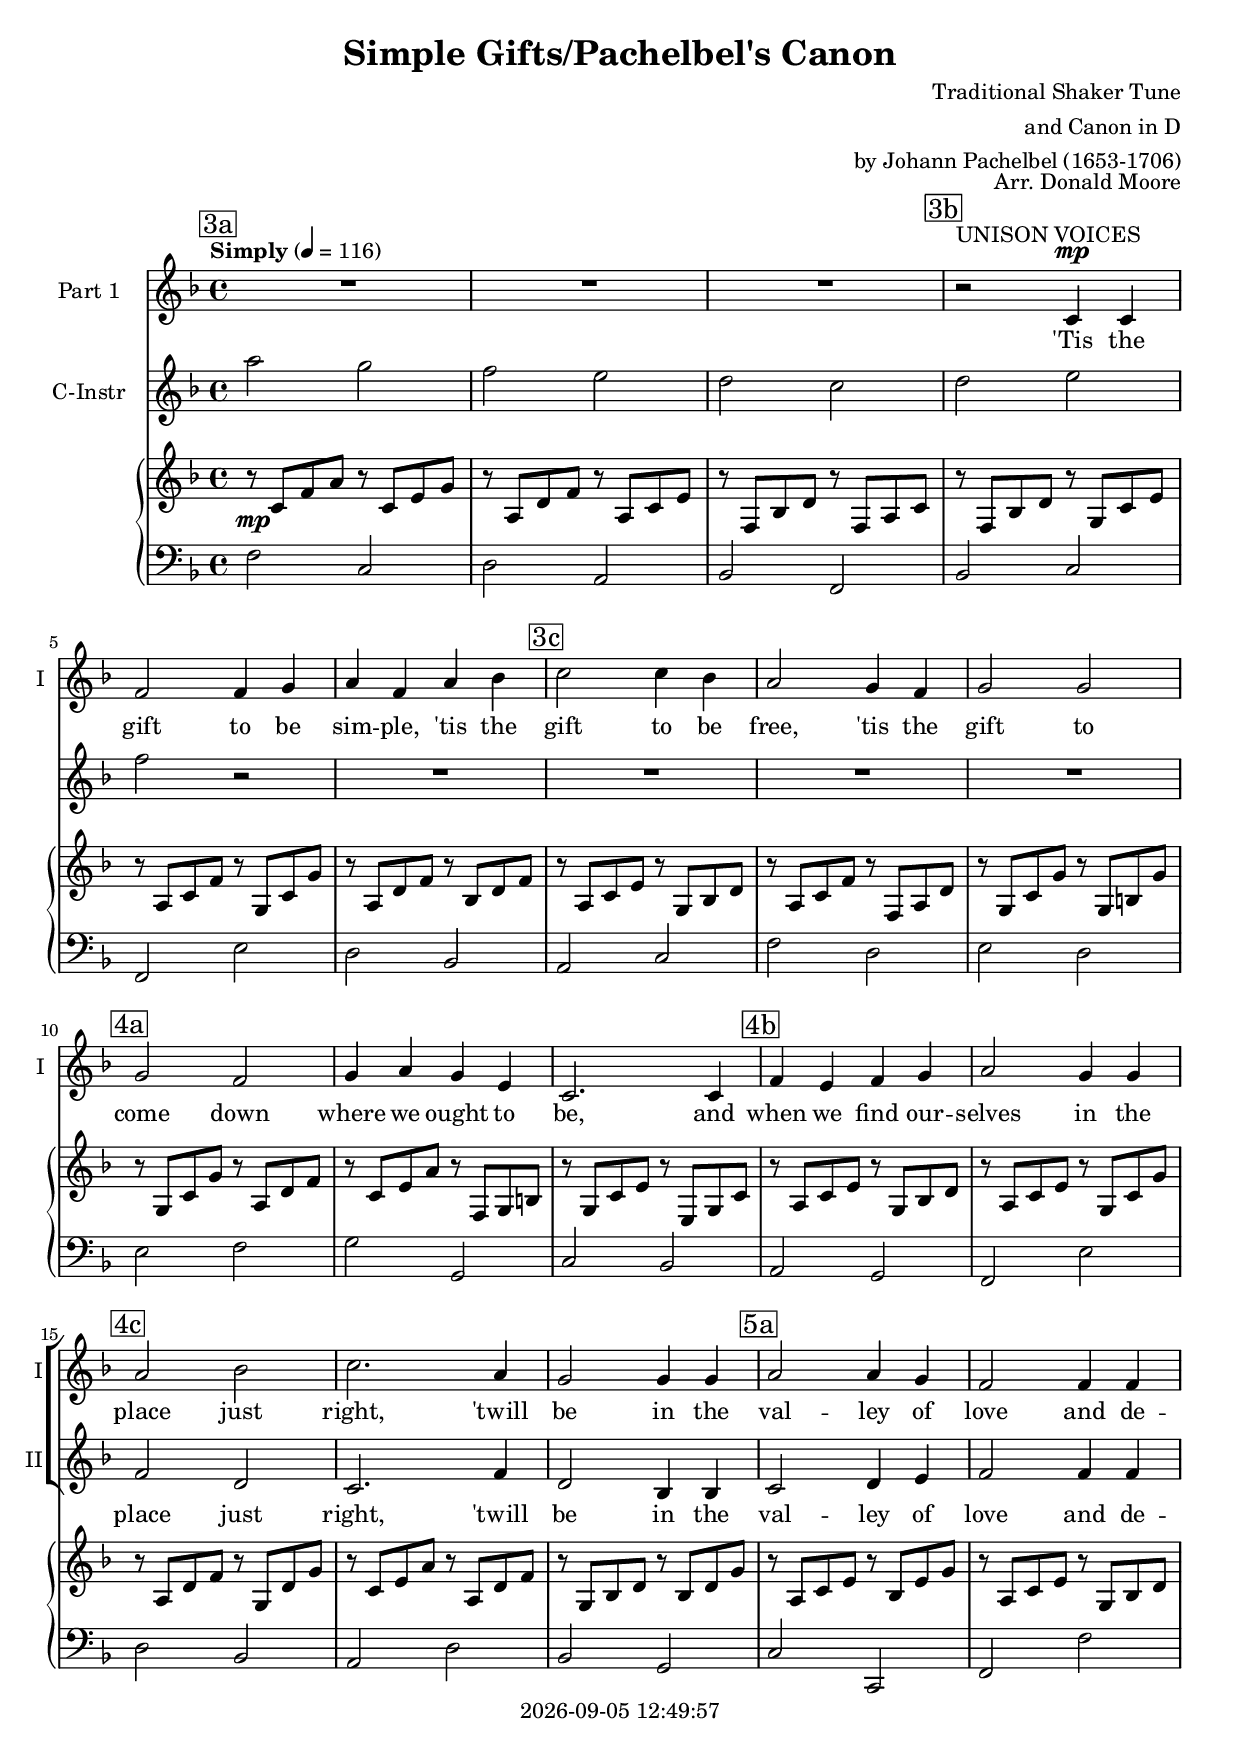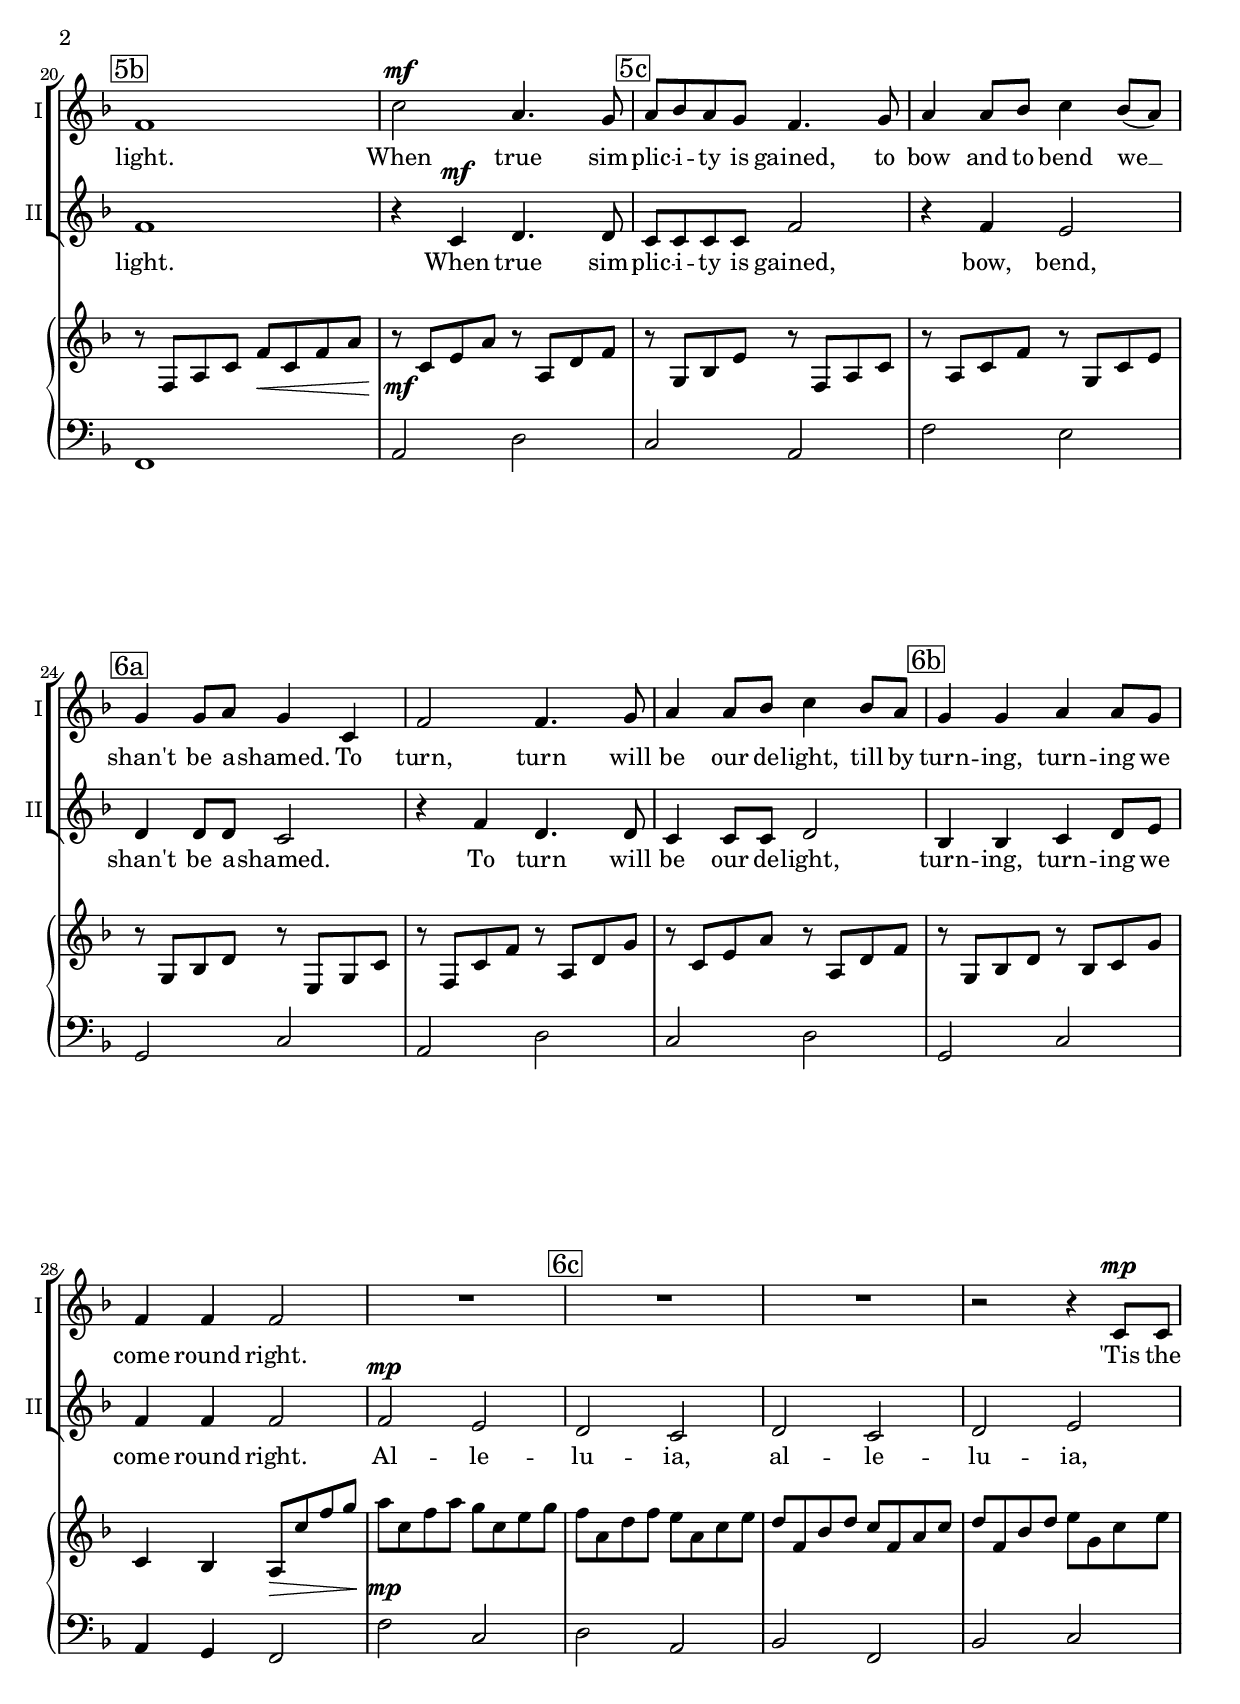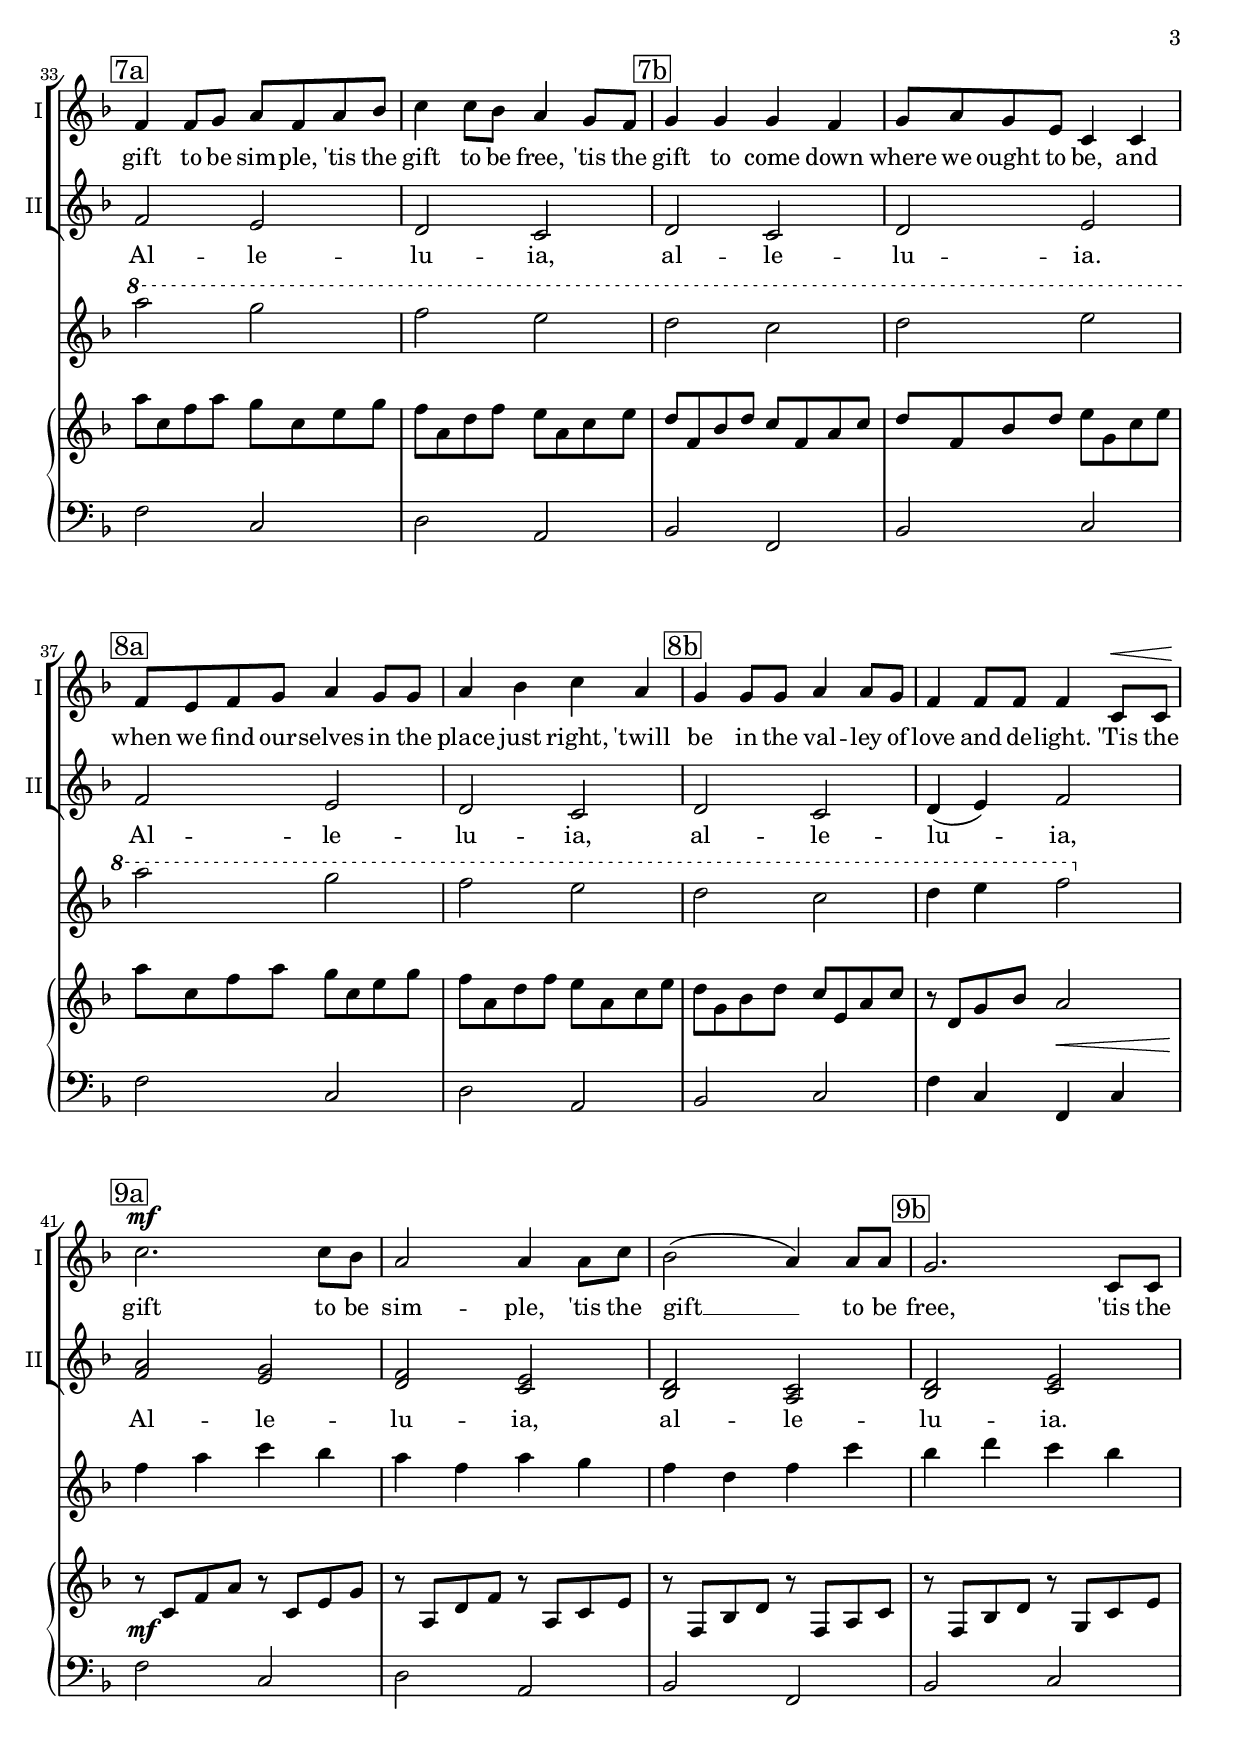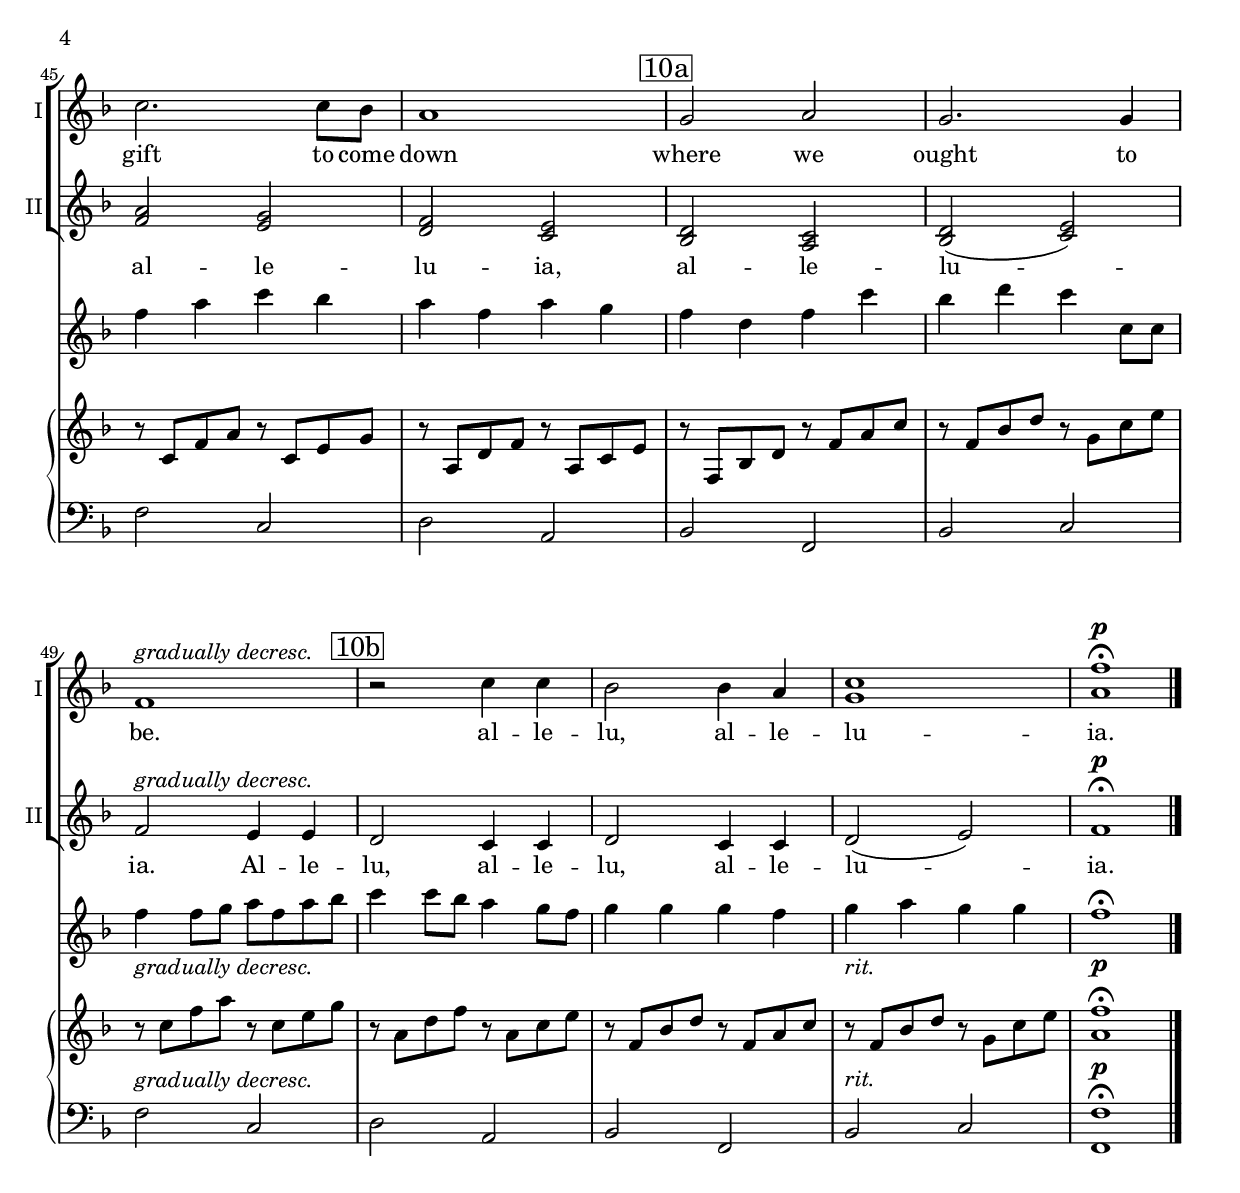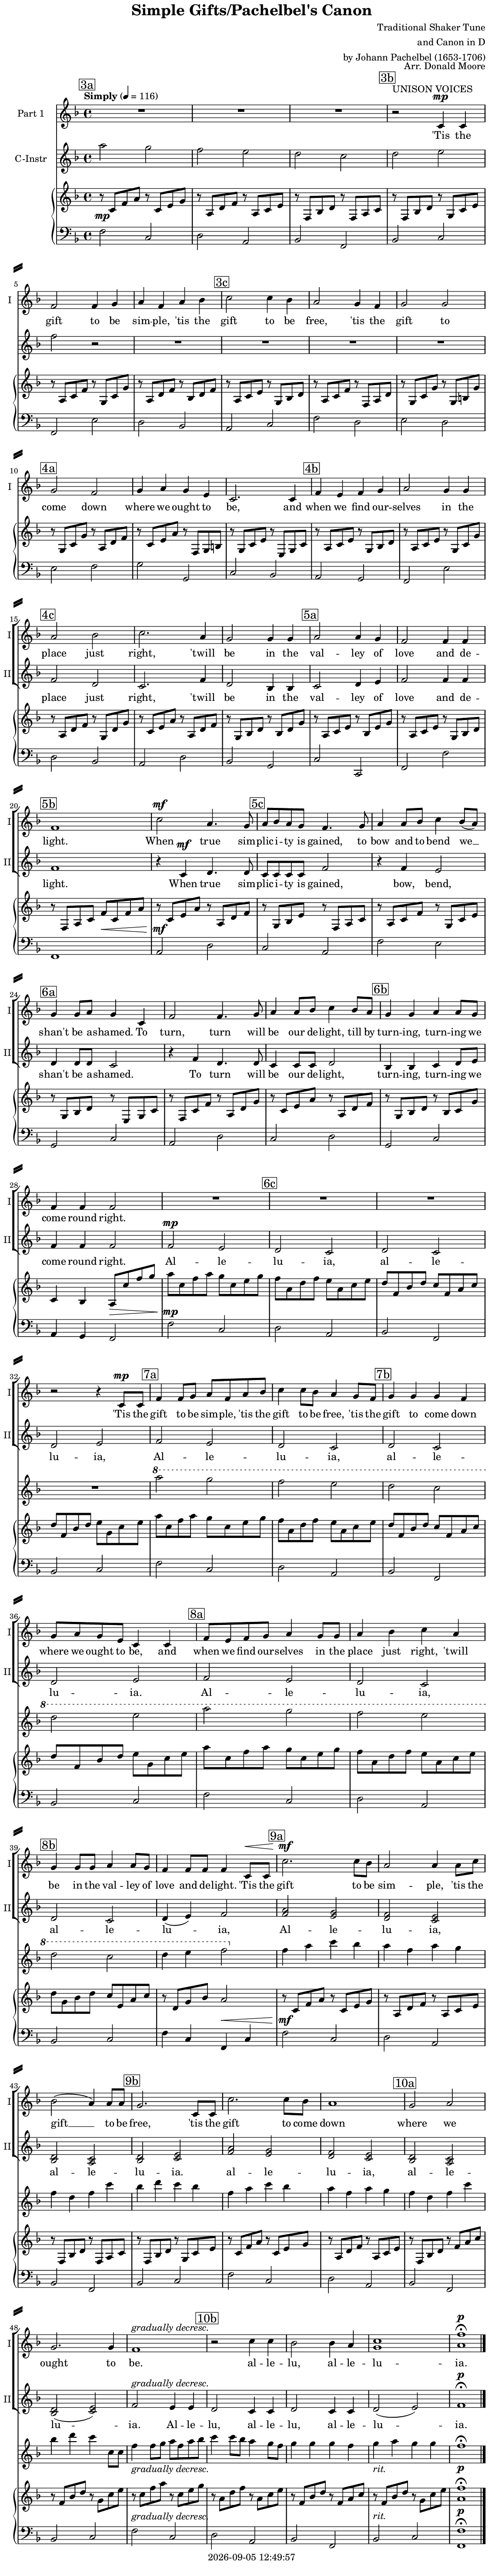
\version "2.22.0"

\include "predefined-guitar-fretboards.ly"
\include "articulate.ly"

today = #(strftime "%Y-%m-%d %H:%M:%S" (localtime (current-time)))

\header {
% centered at top
%  dedication  = "dedication"
  title       = "Simple Gifts/Pachelbel's Canon"
%  subtitle    = "subtitle"
%  subsubtitle = "subsubtitle"
%  instrument  = "instrument"
  
% arrangement of following lines:
%
%  poet    composer
%  meter   arranger
%  piece       opus

  composer    = \markup{ \right-column { \line {Traditional Shaker Tune}
                                         \line {and Canon in D}
                                         \line {by Johann Pachelbel (1653-1706)}
                                       }
                       }
  arranger    = "Arr. Donald Moore"
%  opus        = "opus"

%  poet        = "poet"
%  meter       = "meter"
%  piece       = "piece"

% centered at bottom
% tagline     = "tagline" % default lilypond version
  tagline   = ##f
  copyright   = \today
}

#(set-global-staff-size 19)

global = {
  \key f \major
  \time 4/4
}

TempoTrack = {
  \tempo Simply 4=116
  s1
  \set Score.tempoHideNote = ##t
  s4
}

RehearsalTrack = {
%  \set Score.currentBarNumber = #5
  \mark \markup { \box "3a" } s1*3
  \mark \markup { \box "3b" } s1*3
  \mark \markup { \box "3c" } s1*3
  \mark \markup { \box "4a" } s1*3
  \mark \markup { \box "4b" } s1*2
  \mark \markup { \box "4c" } s1*3
  \mark \markup { \box "5a" } s1*2
  \mark \markup { \box "5b" } s1*2
  \mark \markup { \box "5c" } s1*2
  \mark \markup { \box "6a" } s1*3
  \mark \markup { \box "6b" } s1*3
  \mark \markup { \box "6c" } s1*3
  \mark \markup { \box "7a" } s1*2
  \mark \markup { \box "7b" } s1*2
  \mark \markup { \box "8a" } s1*2
  \mark \markup { \box "8b" } s1*2
  \mark \markup { \box "9a" } s1*3
  \mark \markup { \box "9b" } s1*3
  \mark \markup { \box "10a" } s1*3
  \mark \markup { \box "10b" } s1*3
}

partI = \relative {
  \global
  R1*3 |
  r2^\markup "UNISON VOICES" c'4^\mp c | f2 4 g | a f a bes |
  c2 4 bes | a2 g4 f | g2 2 |
  g2 f | g4 a g e | c2. 4 | % 4a
  f4 e f g | a2 g4 4 |
  a2 bes | c2. a4 | g2 4 4 |
  a2 4 g | f2 4 4 | % 5a
  f1 | c'2^\mf a4. g8 |
  a8 bes a g f4. g8 | a4 8 bes c4 bes8(a) |
  g4 8 a g4 c, | f2 4. g8 | a4 8 bes c4 bes8 a | % 6a
  g4 4 a4 8 g | f4 4 2 | R1 |
  R1 | R1 | r2 r4 c8^\mp 8 |
  f4 8 g a f a bes | c4 8 bes a4 g8 f | % 7a
  g4 4 4 f | g8 a g e c4 4 |
  f8 e f g a4 g8 g | a4 bes c a | % 8a
  g4 8 8 a4 8 g | f4 8 8 4 c8^\< 8 |
  c'2.^\mf 8 bes | a2 4 8 c | bes2(a4) 8 8 | % 9a
  g2. c,8 8 | c'2. 8 bes | a1 |
  g2 a | g2. 4 | f1\omit\decresc^\markup\italic "gradually decresc." | % 10a
  r2 c'4 c | bes2 4 a | <g c>1 | <a f'>^\p\fermata
  \bar "|."
}

words = \lyricmode {
  'Tis the gift to be sim -- ple,
  'tis the gift to be free,
  'tis the gift to come down
  where we ought to be,
  and when we find our -- selves
  in the place just right,
  'twill be in the val -- ley of love
  and de -- light.
  When true sim -- plic -- i -- ty is gained,
  to bow and to bend we __ shan't be a -- shamed.
  To turn, turn will be our de -- light,
  till by turn -- ing, turn -- ing we come round right.

  'Tis the gift to be sim -- ple,
  'tis the gift to be free,
  'tis the gift to come down where we ought to be,
  and when we find our -- selves in the place just right,
  'twill be in the val -- ley of love and de -- light.
  
  'Tis the gift to be sim -- ple,
  'tis the gift __ to be free,
  'tis the gift to come down where we ought to be.

  al -- le -- lu, al -- le -- lu -- ia.
}

wordsMidi = \lyricmode {
  "'Tis " "the " "gift " "to " "be " sim "ple, "
  "\n'tis " "the " "gift " "to " "be " "free, "
  "\n'tis " "the " "gift " "to " "come " "down "
  "\nwhere " "we " "ought " "to " "be, "
  "\nand " "when " "we " "find " our "selves "
  "\nin " "the " "place " "just " "right, "
  "\n'twill " "be " "in " "the " val "ley " "of " "love "
  "\nand " de "light. "
  "\nWhen " "true " sim plic i "ty " "is " "gained, "
  "\nto " "bow " "and " "to " "bend " "we "  "shan't " "be " a "shamed. "
  "\nTo " "turn, " "turn " "will " "be " "our " de "light, "
  "\ntill " "by " turn "ing, " turn "ing " "we " "come " "round " "right. "

  "\n'Tis " "the " "gift " "to " "be " sim "ple, "
  "\n'tis " "the " "gift " "to " "be " "free, "
  "\n'tis " "the " "gift " "to " "come " "down " "where " "we " "ought " "to " "be, "
  "\nand " "when " "we " "find " our "selves " "in " "the " "place " "just " "right, "
  "\n'twill " "be " "in " "the " val "ley " "of " "love " "and " de "light. "
  
  "\n'Tis " "the " "gift " "to " "be " sim "ple, "
  "\n'tis " "the " "gift "  "to " "be " "free, "
  "\n'tis " "the " "gift " "to " "come " "down " "where " "we " "ought " "to " "be. "

  "\nal" le "lu, " al le lu "ia. "
}

partII = \relative {
  \global
  R1*14 \break |
  f'2 d | c2. f4 | d2 bes4 4 | % 4c
  c2 d4 e | f2 4 4 | % 5a
  f1 | r4 c^\mf d4. 8 |
  c8 8 8 8 f2 | r4 f e2 |
  d4 8 8 c2 | r4 f d4. 8 | c4 8 8 d2 | % 6a
  bes4 4 c d8 e | f4 4 2 | 2^\mp e |
  d2 c | d c | d e |
  f2 e | d c | % 7a
  d2 c | d e |
  f2 e | d c | % 8a
  d2 c | d4(e) f2 |
  <f a>2 <e g> | <d f> <c e> | <bes d> <a c> | % 9a
  <bes d>2 <c e> | <f a> <e g> | <d f> <c e> |
  <bes d>2 <a c> | <bes d>(<c e>) | f2\omit\decresc^\markup\italic "gradually decresc." e4 4 | % 10a
  d2 c4 4 | d2 c4 4 | d2(e) | f1^\p\fermata |
  \bar "|."
}

partIIMidi = \relative {
  \global
  R1*3 |
  r2^\markup "UNISON VOICES" c'4^\mp c | f2 4 g | a f a bes |
  c2 4 bes | a2 g4 f | g2 2 |
  g2 f | g4 a g e | c2. 4 | % 4a
  f4 e f g | a2 g4 4 |
  f'2 d | c2. f4 | d2 bes4 4 | % 4c
  c2 d4 e | f2 4 4 | % 5a
  f1 | r4 c^\mf d4. 8 |
  c8 8 8 8 f2 | r4 f e2 |
  d4 8 8 c2 | r4 f d4. 8 | c4 8 8 d2 | % 6a
  bes4 4 c d8 e | f4 4 2 | 2^\mp e |
  d2 c | d c | d e |
  f2 e | d c | % 7a
  d2 c | d e |
  f2 e | d c | % 8a
  d2 c | d4(e) f2 |
  <f a>2 <e g> | <d f> <c e> | <bes d> <a c> | % 9a
  <bes d>2 <c e> | <f a> <e g> | <d f> <c e> |
  <bes d>2 <a c> | <bes d>(<c e>) | f2\omit\decresc^\markup\italic "gradually decresc." e4 4 | % 10a
  d2 c4 4 | d2 c4 4 | d2(e) | f1^\p\fermata |
  \bar "|."
}

wordsII = \lyricmode {
  place just right,
  'twill be in the val -- ley of love
  and de -- light.
  When true sim -- plic -- i -- ty is gained,
  bow, bend, shan't be a -- shamed.
  To turn will be our de -- light,
  turn -- ing, turn -- ing we come round right.

  Al -- le -- lu -- ia,
  al -- le -- lu -- ia,
  Al -- le -- lu -- ia,
  al -- le -- lu -- ia.
  Al -- le -- lu -- ia,
  al -- le -- lu -- ia,
  Al -- le -- lu -- ia,
  al -- le -- lu -- ia.
  al -- le -- lu -- ia,
  al -- le -- lu -- ia.
  Al -- le -- lu,
  al -- le -- lu,
  al -- le -- lu -- ia.
}

wordsIIMidi = \lyricmode {
  "'Tis " "the " "gift " "to " "be " sim "ple, "
  "\n'tis " "the " "gift " "to " "be " "free, "
  "\n'tis " "the " "gift " "to " "come " "down "
  "\nwhere " "we " "ought " "to " "be, "
  "\nand " "when " "we " "find " our "selves "
  "\nin " "the " "place " "just " "right, "
  "\n'twill " "be " "in " "the " val "ley " "of " "love "
  "\nand " de "light. "
  "\nWhen " "true " sim plic i "ty " "is " "gained, "
  "\nbow, " "bend, " "shan't " "be " a "shamed. "
  "\nTo " "turn " "will " "be " "our " de "light, "
  "\nturn" "ing, " turn "ing " "we " "come " "round " "right. "

  "\nAl" le lu "ia, "
  "\nal" le lu "ia, "
  "\nAl" le lu "ia, "
  "\nal" le lu "ia. "
  "\nAl" le lu "ia, "
  "\nal" le lu "ia, "
  "\nAl" le lu "ia, "
  "\nal" le lu "ia. "
  "\nal" le lu "ia, "
  "\nal" le lu "ia. "
  "\nAl" le "lu, "
  "\nal" le "lu, "
  "\nal" le lu "ia. "
}

cInstr = \relative {
  \global
  a''2 g | f e | d c |
  d2 e | f r | R1 |
  R1*26 |
  \ottava #1 a'2 g | f e | % 7a
  d2 c | d e |
  a2 g | f e | % 8a
  d2 c | d4 e f2 \ottava #0 |
  f,4 a c bes | a f a g | f d f c' | % 9a
  bes4 d c bes | f a c bes | a f a g |
  f4 d f c' | bes d c c,8 8 | f4\omit\cresc_\markup\italic "gradually decresc." f8 g a f a bes | % 10a
  c4 8 bes a4 g8 f | g4 4 4 f | g_\markup\italic rit. a g g | f1\p\fermata |
}
  
pianoRH = \relative {
  \global
  r8 c' f a r c, e g | r a, d f r a, c e | r f, bes d r f, a c |
  r8 f, bes d r g, c e | r a, c f r g, c g'  r a, d f r bes, d f |
  r8 a, c e r g, bes d | r a c f r f, a d | r g, c g' r g, b g' |
  r8 g, c g' r a, d f | r c e a r f, g b | r g c e r e, g c | % 4a
  r8 a c e r g, bes d | r a c e r g, c g' |
  r8 a, d f r g, d' g | r c, e a r a, d f | r g, bes d r bes d g |
  r8 a, c e r bes e g | r8 a, c e r g, bes d | % 5a
  r8 f, a c f c f a | r c, e a r a, d f |
  r8 g, bes e r f, a c | r a c f r g, c e |
  r8 g, bes d r e, g c | r f, c' f r a, d g | r c, e a r a, d f | % 6a
  r8 g, bes d r bes c g' | c,4 bes a8 c' f g | a c, f a g c, e g |
  f8 a, d f e a, c e | d f, bes d c f, a c | d f, bes d e g, c e |
  a8 c, f a g c, e g | f a, d f e a, c e | % 7a
  d8 f, bes d c f, a c | d f, bes d e g, c e |
  a8 c, f a g c, e g | f a, d f e a, c e | % 8a
  d8 g, bes d c e, a c | r d, g bes a2 |
  r8 c, f a r c, e g | r a, d f r a, c e | r f, bes d r f, a c | % 9a
  r8 f, bes d r g, c e | r c f a r c, e g | r a, d f r a, c e |
  r8 f, bes d r f a c | r f, bes d r g, c e | r c f a r c, e g | % 10a
  r a, d f r a, c e | r f, bes d r f, a c | r f, bes d r g, c e | <a, f'>1\fermata |
  \bar "|."
}

dynamicsPiano = {
  \override DynamicTextSpanner.style = #'none
  s1\mp | s1 | s1 |
  s1*16
  s2 s\< | s1\mf | % 5b
  s1*5
  s1 | s2 s\> | s1\mp | % 6b
  s1*9
  s1 | s2 s\< | % 8c
  s1\mf | s1 | s1 | % 9a
  s1*3
  s1 | s1 | s1\omit\decresc-\markup\italic "gradually decresc." % 10a
  s1 | s | s-\markup\italic rit. | s\p |
}

pianoLH = \relative {
  \global
  f2 c | d a | bes f |
  bes2 c | f, e' | d bes |
  a2 c | f d | e d |
  e2 f | g g, | c bes | % 4a
  a2 g | f e' |
  d2 bes | a d | bes g |
  c2 c, | f f' | % 5a
  f,1 | a2 d |
  c2 a | f' e |
  g,2 c | a d | c d | % 6a
  g,2 c | a4 g f2 | f' c |
  d2 a | bes f | bes c |
  f2 c | d a | % 7a
  bes2 f | bes c |
  f2 c | d a | % 8a
  bes2 c | f4 c f, c' |
  f2 c | d a | bes f | % 9a
  bes2 c | f c | d a |
  bes2 f | bes c | f c | % 10a
  d2 a | bes f | bes c | <f, f'>1\fermata |
  \bar "|."
}

\book {
  \bookOutputSuffix "single"
  \score {
    <<
      <<
        \new ChoirStaff <<
                                % partI staff
          \new Staff = "part 1" \with {
            instrumentName = #"Part 1"
            shortInstrumentName = #"I"
          }
          <<
            \new Voice \RehearsalTrack
            \new Voice \TempoTrack
            \new Voice \partI
            \addlyrics \words
          >>
                                % partII staff
          \new Staff = "part 2" \with {
            instrumentName = #"Part 2"
            shortInstrumentName = #"II"
          }
          <<
            \new Voice \partII
            \addlyrics \wordsII
          >>
        >>
        \new Staff = "C instrument" \with {
          instrumentName = "C-Instr"
        }
        <<
          \new Voice \cInstr
        >>
        \new PianoStaff = piano <<
          \new Staff = pianorh \with {
          }
          <<
            \new Voice \pianoRH
          >>
          \new Dynamics \dynamicsPiano
          \new Staff = pianolh \with {
          }
          <<
            \clef "bass"
            \new Voice \pianoLH
          >>
        >>
      >>
    >>
    \layout {
      indent = 1.5\cm
      \pointAndClickOff
      \context {
        \Staff \RemoveAllEmptyStaves
        barNumberVisibility = #first-bar-number-invisible-save-broken-bars
        \override BarNumber.break-visibility = ##(#f #t #t)
      }
    }
  }
}

\book {
  \bookOutputSuffix "singlepage"
  \paper {
    top-margin = 0
    left-margin = 7
    right-margin = 1
    paper-width = 190\mm
    page-breaking = #ly:one-page-breaking
    system-system-spacing.basic-distance = #15
    system-separator-markup = \slashSeparator
  }
  \score {
    <<
      <<
        \new ChoirStaff <<
                                % partI staff
          \new Staff = "part 1" \with {
            instrumentName = #"Part 1"
            shortInstrumentName = #"I"
          }
          <<
            \new Voice \RehearsalTrack
            \new Voice \TempoTrack
            \new Voice \partI
            \addlyrics \words
          >>
                                % partII staff
          \new Staff = "part 2" \with {
            instrumentName = #"Part 2"
            shortInstrumentName = #"II"
          }
          <<
            \new Voice \partII
            \addlyrics \wordsII
          >>
        >>
        \new Staff = "C instrument" \with {
          instrumentName = "C-Instr"
        }
        <<
          \new Voice \cInstr
        >>
        \new PianoStaff = piano <<
          \new Staff = pianorh \with {
          }
          <<
            \new Voice \pianoRH
          >>
          \new Dynamics \dynamicsPiano
          \new Staff = pianolh \with {
          }
          <<
            \clef "bass"
            \new Voice \pianoLH
          >>
        >>
      >>
    >>
    \layout {
      indent = 1.5\cm
      \pointAndClickOff
      \context {
        \Staff \RemoveAllEmptyStaves
        barNumberVisibility = #first-bar-number-invisible-save-broken-bars
        \override BarNumber.break-visibility = ##(#f #t #t)
      }
    }
  }
}

\book {
  \bookOutputSuffix "midi1"
  \score {
%   \articulate
    <<
      <<
        \new ChoirStaff <<
                                % partI staff
          \new Staff = "part 1" \with {
            instrumentName = #"Part 1"
            shortInstrumentName = #"I"
            midiInstrument = "choir aahs"
          }
          <<
            \new Voice \RehearsalTrack
            \new Voice \TempoTrack
            \new Voice \partI
            \addlyrics \wordsMidi
          >>
                                % partII staff
          \new Staff = "part 2" \with {
            instrumentName = #"Part 2"
            shortInstrumentName = #"II"
            midiInstrument = "choir aahs"
          }
          <<
            \new Voice \partIIMidi
          >>
        >>
        \new Staff = "C instrument" \with {
          instrumentName = "C-Instr"
        }
        <<
          \new Voice \cInstr
        >>
        \new PianoStaff = piano <<
          \new Staff = piano \with {
            midiInstrument = "acoustic grand piano"
          }
          <<
            \new Voice \pianoRH
            \new Dynamics \dynamicsPiano
            \new Voice \pianoLH
          >>
        >>
      >>
    >>
    \midi {}
  }
}

\book {
  \bookOutputSuffix "midi2"
  \score {
%   \articulate
    <<
      <<
        \new ChoirStaff <<
                                % partI staff
          \new Staff = "part 1" \with {
            instrumentName = #"Part 1"
            shortInstrumentName = #"I"
            midiInstrument = "choir aahs"
          }
          <<
            \new Voice \RehearsalTrack
            \new Voice \TempoTrack
            \new Voice \partI
          >>
                                % partII staff
          \new Staff = "part 2" \with {
            instrumentName = #"Part 2"
            shortInstrumentName = #"II"
            midiInstrument = "choir aahs"
          }
          <<
            \new Voice \partIIMidi
            \addlyrics \wordsIIMidi
          >>
        >>
        \new Staff = "C instrument" \with {
          instrumentName = "C-Instr"
        }
        <<
          \new Voice \cInstr
        >>
        \new PianoStaff = piano <<
          \new Staff = piano \with {
            midiInstrument = "acoustic grand piano"
          }
          <<
            \new Voice \pianoRH
            \new Dynamics \dynamicsPiano
            \new Voice \pianoLH
          >>
        >>
      >>
    >>
    \midi {}
  }
}
